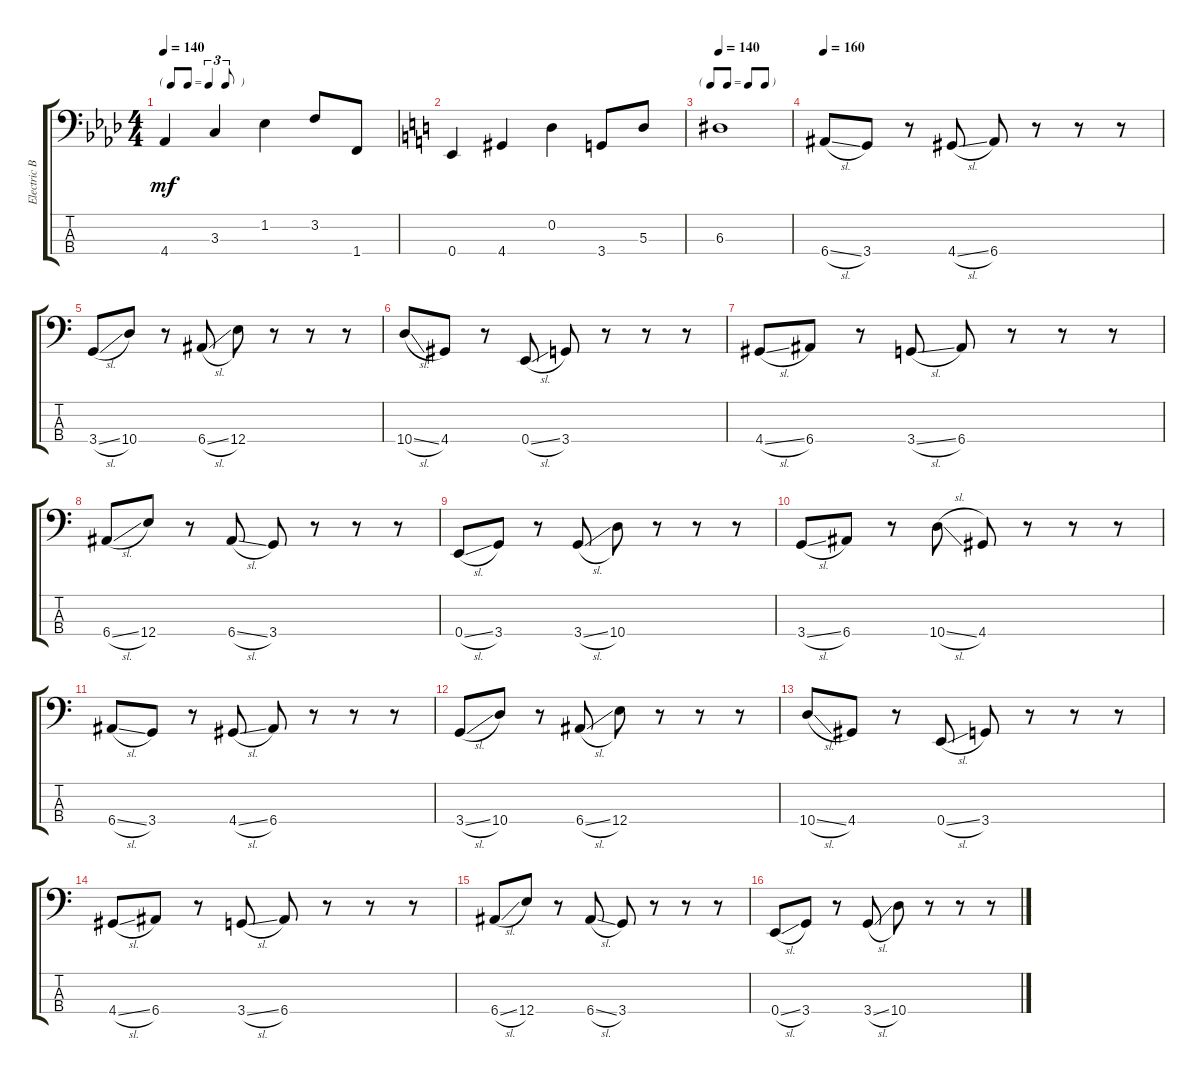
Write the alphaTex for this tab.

\track ("Electric Bass" "Electric B") {instrument electricbassfinger}
\staff {score tabs}
\tuning (G2 D2 A1 E1) {hide}
\ts (4 4)
\tf triplet8th
\tempo 140
\clef f4
\ks ab
4.4.4{dy mf} 3.3.4 1.2.4 3.2.8 1.4.8 |
\ks c
0.4.4 4.4.4 0.2.4 3.4.8 5.3.8 |
\tf none
\tempo 140
6.3.1 |
\tempo 160
6.4{sl}.8 3.4.8 r.8 4.4{sl}.8 6.4.8 r.8 r.8 r.8 |
3.4{sl}.8 10.4.8 r.8 6.4{sl}.8 12.4.8 r.8 r.8 r.8 |
10.4{sl}.8 4.4.8 r.8 0.4{sl}.8 3.4.8 r.8 r.8 r.8 |
4.4{sl}.8 6.4.8 r.8 3.4{sl}.8 6.4.8 r.8 r.8 r.8 |
6.4{sl}.8 12.4.8 r.8 6.4{sl}.8 3.4.8 r.8 r.8 r.8 |
0.4{sl}.8 3.4.8 r.8 3.4{sl}.8 10.4.8 r.8 r.8 r.8 |
3.4{sl}.8 6.4.8 r.8 10.4{sl}.8 4.4.8 r.8 r.8 r.8 |
6.4{sl}.8 3.4.8 r.8 4.4{sl}.8 6.4.8 r.8 r.8 r.8 |
3.4{sl}.8 10.4.8 r.8 6.4{sl}.8 12.4.8 r.8 r.8 r.8 |
10.4{sl}.8 4.4.8 r.8 0.4{sl}.8 3.4.8 r.8 r.8 r.8 |
4.4{sl}.8 6.4.8 r.8 3.4{sl}.8 6.4.8 r.8 r.8 r.8 |
6.4{sl}.8 12.4.8 r.8 6.4{sl}.8 3.4.8 r.8 r.8 r.8 |
0.4{sl}.8 3.4.8 r.8 3.4{sl}.8 10.4.8 r.8 r.8 r.8
